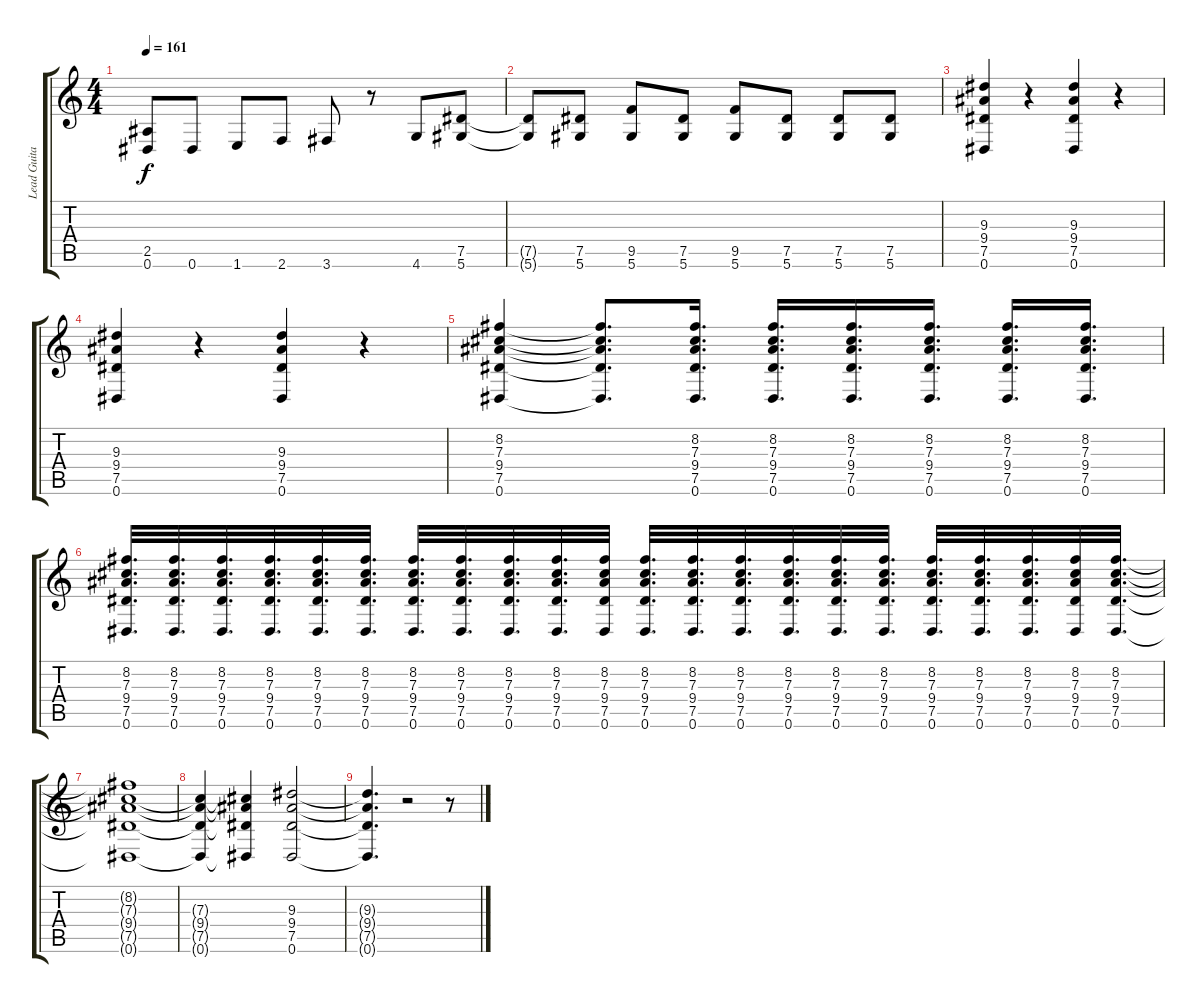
\track ("Lead Guitar" "Lead Guita") {instrument overdrivenguitar}
\staff {score tabs}
\tuning (Eb4 Bb3 Gb3 Db3 Ab2 Eb2) {hide}
\ts (4 4)
\tempo 161
\clef g2
\ks c
(2.5{t} 0.6{t}).8{dy f} 0.6.8 1.6.8 2.6.8 3.6.8 r.8 4.6.8 (7.5 5.6).8 |
(7.5{t} 5.6{t}).8 (7.5 5.6).8 (9.5 5.6).8 (7.5 5.6).8 (9.5 5.6).8 (7.5 5.6).8 (7.5 5.6).8 (7.5 5.6).8 |
(9.3 9.4 7.5 0.6).4 r.4 (9.3 9.4 7.5 0.6).4 r.4 |
(9.3 9.4 7.5 0.6).4 r.4 (9.3 9.4 7.5 0.6).4 r.4 |
(8.2 7.3 9.4 7.5 0.6).4 (8.2{t} 7.3{t} 9.4{t} 7.5{t} 0.6{t}).8{d} (8.2 7.3 9.4 7.5 0.6).16{d} (8.2 7.3 9.4 7.5 0.6).16{d} (8.2 7.3 9.4 7.5 0.6).16{d} (8.2 7.3 9.4 7.5 0.6).16{d} (8.2 7.3 9.4 7.5 0.6).16{d} (8.2 7.3 9.4 7.5 0.6).16{d} |
(8.2 7.3 9.4 7.5 0.6).32{d} (8.2 7.3 9.4 7.5 0.6).32{d} (8.2 7.3 9.4 7.5 0.6).32{d} (8.2 7.3 9.4 7.5 0.6).32{d} (8.2 7.3 9.4 7.5 0.6).32{d} (8.2 7.3 9.4 7.5 0.6).32{d} (8.2 7.3 9.4 7.5 0.6).32{d} (8.2 7.3 9.4 7.5 0.6).32{d} (8.2 7.3 9.4 7.5 0.6).32{d} (8.2 7.3 9.4 7.5 0.6).32{d} (8.2 7.3 9.4 7.5 0.6).32 (8.2 7.3 9.4 7.5 0.6).32{d} (8.2 7.3 9.4 7.5 0.6).32{d} (8.2 7.3 9.4 7.5 0.6).32{d} (8.2 7.3 9.4 7.5 0.6).32{d} (8.2 7.3 9.4 7.5 0.6).32{d} (8.2 7.3 9.4 7.5 0.6).32{d} (8.2 7.3 9.4 7.5 0.6).32{d} (8.2 7.3 9.4 7.5 0.6).32{d} (8.2 7.3 9.4 7.5 0.6).32{d} (8.2 7.3 9.4 7.5 0.6).32 (8.2 7.3 9.4 7.5 0.6).32{d} |
(8.2{t} 7.3{t} 9.4{t} 7.5{t} 0.6{t}).1 |
(7.3{t} 9.4{t} 7.5{t} 0.6{t}).4 (7.3{t} 9.4{t} 7.5{t} 0.6{t}).4 (9.3 9.4 7.5 0.6).2 |
(9.3{t} 9.4{t} 7.5{t} 0.6{t}).4{d} r.2 r.8
